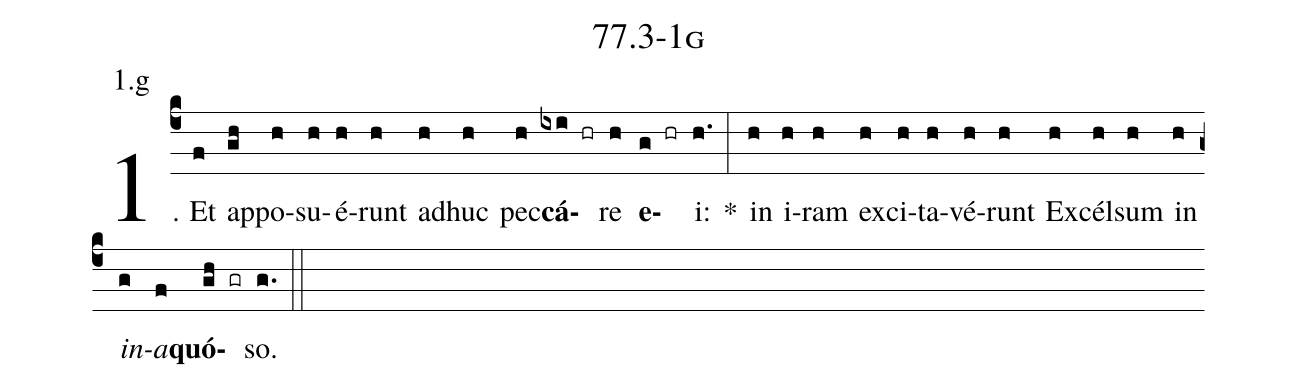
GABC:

name: 77.3-1g;
annotation: 1.g;
%%
(c4)1. Et(f) ap(gh)po(h)su(h)é(h)runt(h) ad(h)huc(h) pec(h)<b>cá</b>(ixi hr)re(h) <b>e</b>(g hr)i:(h.) *(:) in(h) i(h)ram(h) ex(h)ci(h)ta(h)vé(h)runt(h) Ex(h)cél(h)sum(h) in(h) <i>in</i>(g)<i>a</i>(f)<b>quó</b>(gh gr)so.(g.) (::)


%E(h) u(h) o(g) u(f) a(gh) e.(g.) (::)
